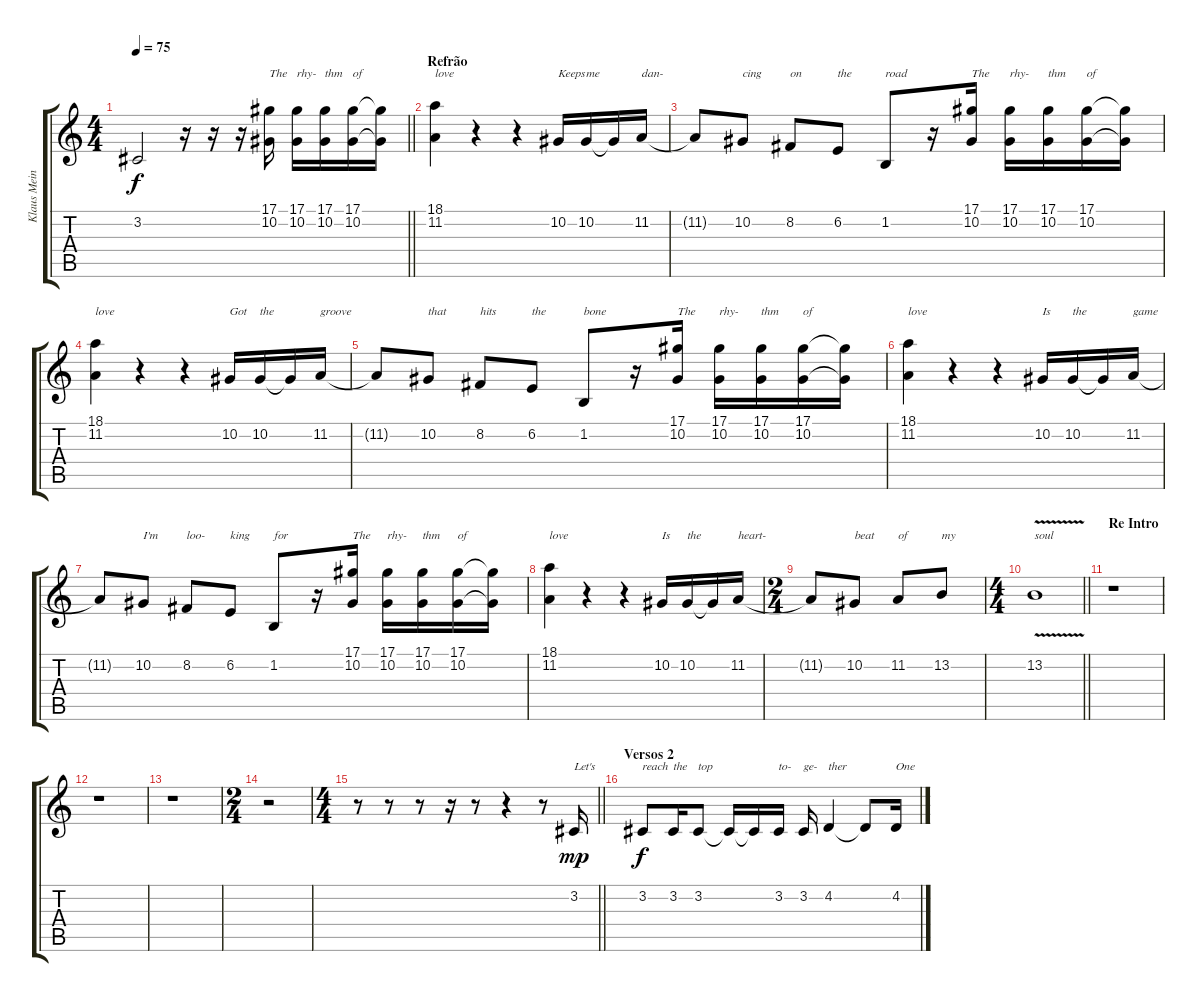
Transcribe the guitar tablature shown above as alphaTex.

\track ("Klaus Meine" "Klaus Mein") {instrument lead2sawtooth}
\staff {score tabs}
\tuning (Eb4 Bb3 Gb3 Db3 Ab2 Eb2) {hide}
\ts (4 4)
\tempo 75
\clef g2
\barLineRight lightlight
\ks c
3.2{t}.2{dy f} r.16 r.16 r.16 (17.1 10.2).16{txt "The"} (17.1 10.2).16{txt "rhy-"} (17.1 10.2).16{txt "thm"} (17.1 10.2).16{txt "of"} (17.1{t} 10.2{t}).16 |
\section ("" "Refrão")
(18.1 11.2).4{txt "love"} r.4 r.4 10.2.16{txt "Keeps"} 10.2.16{txt "me"} 10.2{t}.16 11.2.16{txt "dan-"} |
11.2{t}.8 10.2.8{txt "cing"} 8.2.8{txt "on"} 6.2.8{txt "the"} 1.2.8{txt "road"} r.16 (17.1 10.2).16{txt "The"} (17.1 10.2).16{txt "rhy-"} (17.1 10.2).16{txt "thm"} (17.1 10.2).16{txt "of"} (17.1{t} 10.2{t}).16 |
(18.1 11.2).4{txt "love"} r.4 r.4 10.2.16{txt "Got"} 10.2.16{txt "the"} 10.2{t}.16 11.2.16{txt "groove"} |
11.2{t}.8 10.2.8{txt "that"} 8.2.8{txt "hits"} 6.2.8{txt "the"} 1.2.8{txt "bone"} r.16 (17.1 10.2).16{txt "The"} (17.1 10.2).16{txt "rhy-"} (17.1 10.2).16{txt "thm"} (17.1 10.2).16{txt "of"} (17.1{t} 10.2{t}).16 |
(18.1 11.2).4{txt "love"} r.4 r.4 10.2.16{txt "Is"} 10.2.16{txt "the"} 10.2{t}.16 11.2.16{txt "game"} |
11.2{t}.8 10.2.8{txt "I'm"} 8.2.8{txt "loo-"} 6.2.8{txt "king"} 1.2.8{txt "for"} r.16 (17.1 10.2).16{txt "The"} (17.1 10.2).16{txt "rhy-"} (17.1 10.2).16{txt "thm"} (17.1 10.2).16{txt "of"} (17.1{t} 10.2{t}).16 |
(18.1 11.2).4{txt "love"} r.4 r.4 10.2.16{txt "Is"} 10.2.16{txt "the"} 10.2{t}.16 11.2.16{txt "heart-"} |
\ts (2 4)
11.2{t}.8 10.2.8{txt "beat"} 11.2.8{txt "of"} 13.2.8{txt "my"} |
\ts (4 4)
\barLineRight lightlight
13.2{v}.1{txt "soul"} |
\section ("" "Re Intro")
r.1 |
r.1 |
r.1 |
\ts (2 4)
r.2 |
\ts (4 4)
\barLineRight lightlight
r.8 r.8 r.8 r.16 r.8 r.4 r.8 3.2.16{txt "Let's" dy mp} |
\section ("" "Versos 2")
3.2.8{txt "reach" dy f} 3.2.16{txt "the"} 3.2.8{txt "top"} 3.2{t}.16 3.2{t}.16 3.2.16{txt "to-"} 3.2.16{txt "ge-"} 4.2.4{txt "ther"} 4.2{t}.8 4.2.16{txt "One"}
